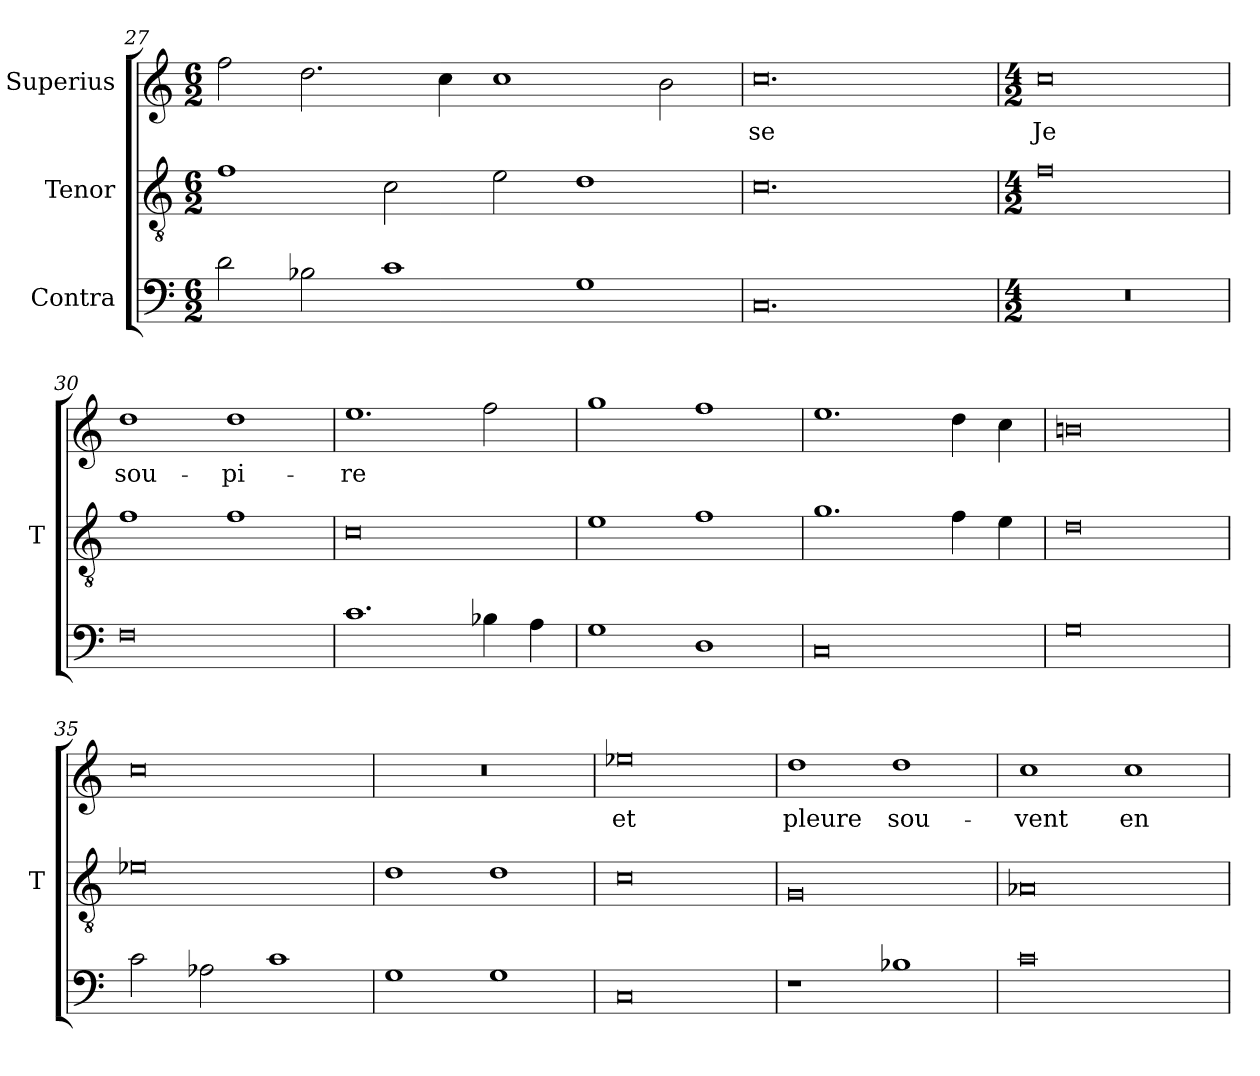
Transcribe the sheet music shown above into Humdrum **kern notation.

**kern	**kern	**kern	**text
*part3	*part2	*part1	*part1
*staff3	*staff2	*staff1	*staff1
*I"Contra	*I"Tenor	*I"Superius	*
*	*I'T	*	*
*clefF4	*clefGv2	*clefG2	*
*M6/2	*M6/2	*M6/2	*
=27	=27	=27	=27
2d	1f	2ff	.
2B-X	.	2.dd	.
1c	2c	.	.
.	.	4cc	.
.	2e	1cc	.
1G	1d	.	.
.	.	2b	.
=28	=28	=28	=28
0.C	0.c	0.cc	-se
=29	=29	=29	=29
*M4/2	*M4/2	*M4/2	*
0r	0f	0cc	-Je
=30	=30	=30	=30
0F	1f	1dd	sou-
.	1f	1dd	-pi-
=31	=31	=31	=31
1.c	0c	1.ee	-re
4B-X	.	2ff	.
4A	.	.	.
=32	=32	=32	=32
1G	1e	1gg	.
1D	1f	1ff	.
=33	=33	=33	=33
0C	1.g	1.ee	.
.	4f	4dd	.
.	4e	4cc	.
=34	=34	=34	=34
0G	0d	0bn	.
=35	=35	=35	=35
2c	0e-X	0cc	.
2A-X	.	.	.
1c	.	.	.
=36	=36	=36	=36
1G	1d	0r	.
1G	1d	.	.
=37	=37	=37	=37
0C	0c	0ee-X	-et
=38	=38	=38	=38
1r	0G	1dd	-pleure
1B-X	.	1dd	sou-
=39	=39	=39	=39
0c	0A-X	1cc	-vent
.	.	1cc	-en
=	=	=	=
*-	*-	*-	*-
